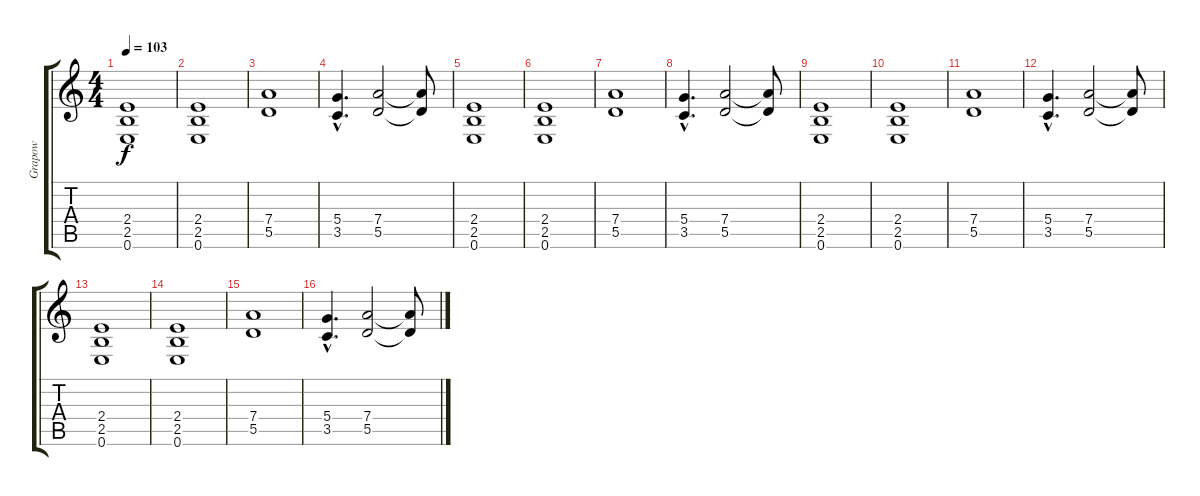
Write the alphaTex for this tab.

\track ("Grapow" "Grapow") {instrument overdrivenguitar}
\staff {score tabs}
\tuning (E4 B3 G3 D3 A2 E2) {hide}
\ts (4 4)
\tempo 103
\clef g2
\ks c
(2.4 2.5 0.6).1{dy f instrument overdrivenguitar} |
(2.4 2.5 0.6).1 |
(7.4 5.5).1 |
(5.4{hac} 3.5{hac}).4{d} (7.4 5.5).2 (7.4{t} 5.5{t}).8 |
(2.4 2.5 0.6).1 |
(2.4 2.5 0.6).1 |
(7.4 5.5).1 |
(5.4{hac} 3.5{hac}).4{d} (7.4 5.5).2 (7.4{t} 5.5{t}).8 |
(2.4 2.5 0.6).1 |
(2.4 2.5 0.6).1 |
(7.4 5.5).1 |
(5.4{hac} 3.5{hac}).4{d} (7.4 5.5).2 (7.4{t} 5.5{t}).8 |
(2.4 2.5 0.6).1 |
(2.4 2.5 0.6).1 |
(7.4 5.5).1 |
(5.4{hac} 3.5{hac}).4{d} (7.4 5.5).2 (7.4{t} 5.5{t}).8
